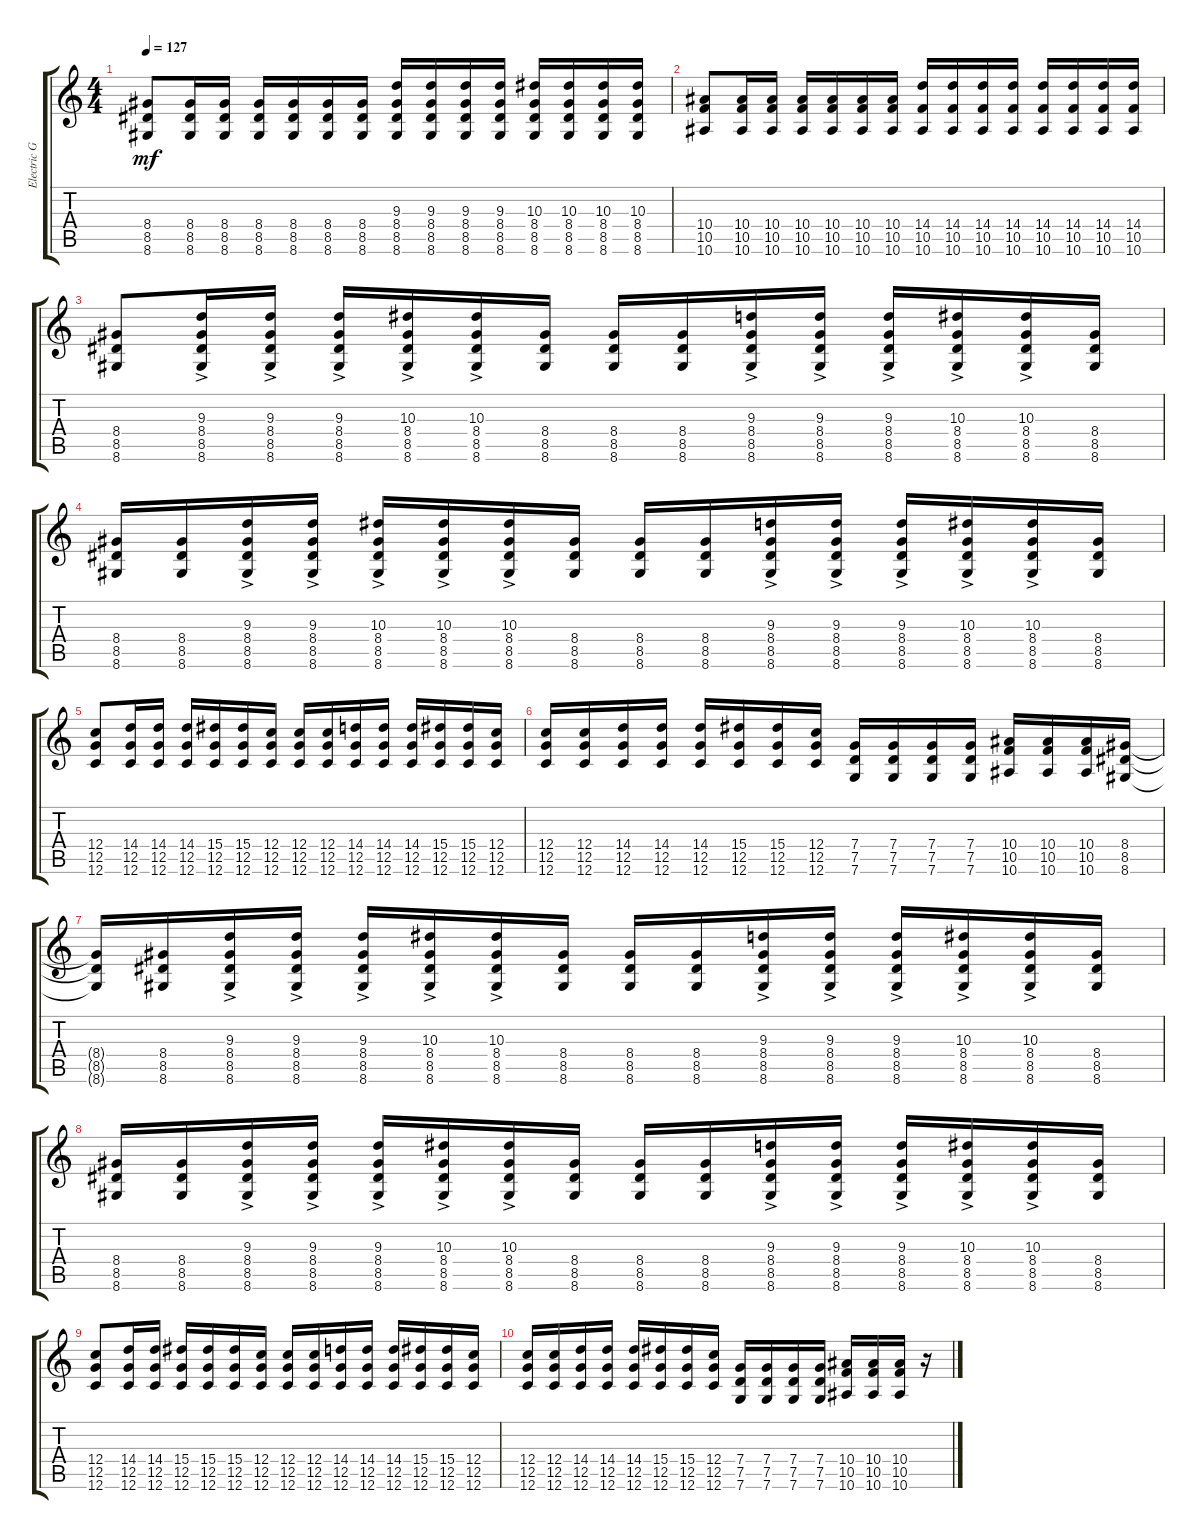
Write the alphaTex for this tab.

\track ("Electric Guitar" "Electric G") {instrument overdrivenguitar}
\staff {score tabs}
\tuning (D4 A3 F3 C3 G2 C2) {hide}
\ts (4 4)
\tempo 127
\clef g2
\ks c
(8.4 8.5 8.6).8{dy mf} (8.4 8.5 8.6).16 (8.4 8.5 8.6).16 (8.4 8.5 8.6).16 (8.4 8.5 8.6).16 (8.4 8.5 8.6).16 (8.4 8.5 8.6).16 (9.3 8.4 8.5 8.6).16 (9.3 8.4 8.5 8.6).16 (9.3 8.4 8.5 8.6).16 (9.3 8.4 8.5 8.6).16 (10.3 8.4 8.5 8.6).16 (10.3 8.4 8.5 8.6).16 (10.3 8.4 8.5 8.6).16 (10.3 8.4 8.5 8.6).16 |
(10.4 10.5 10.6).8 (10.4 10.5 10.6).16 (10.4 10.5 10.6).16 (10.4 10.5 10.6).16 (10.4 10.5 10.6).16 (10.4 10.5 10.6).16 (10.4 10.5 10.6).16 (14.4 10.5 10.6).16 (14.4 10.5 10.6).16 (14.4 10.5 10.6).16 (14.4 10.5 10.6).16 (14.4 10.5 10.6).16 (14.4 10.5 10.6).16 (14.4 10.5 10.6).16 (14.4 10.5 10.6).16 |
(8.4 8.5 8.6).8 (9.3{ac} 8.4 8.5 8.6).16 (9.3{ac} 8.4 8.5 8.6).16 (9.3{ac} 8.4 8.5 8.6).16 (10.3{ac} 8.4 8.5 8.6).16 (10.3{ac} 8.4 8.5 8.6).16 (8.4 8.5 8.6).16 (8.4 8.5 8.6).16 (8.4 8.5 8.6).16 (9.3{ac} 8.4 8.5 8.6).16 (9.3{ac} 8.4 8.5 8.6).16 (9.3{ac} 8.4 8.5 8.6).16 (10.3{ac} 8.4 8.5 8.6).16 (10.3{ac} 8.4 8.5 8.6).16 (8.4 8.5 8.6).16 |
(8.4 8.5 8.6).16 (8.4 8.5 8.6).16 (9.3{ac} 8.4 8.5 8.6).16 (9.3{ac} 8.4 8.5 8.6).16 (10.3{ac} 8.4 8.5 8.6).16 (10.3{ac} 8.4 8.5 8.6).16 (10.3{ac} 8.4 8.5 8.6).16 (8.4 8.5 8.6).16 (8.4 8.5 8.6).16 (8.4 8.5 8.6).16 (9.3{ac} 8.4 8.5 8.6).16 (9.3{ac} 8.4 8.5 8.6).16 (9.3{ac} 8.4 8.5 8.6).16 (10.3{ac} 8.4 8.5 8.6).16 (10.3{ac} 8.4 8.5 8.6).16 (8.4 8.5 8.6).16 |
(12.4 12.5 12.6).8 (14.4 12.5 12.6).16 (14.4 12.5 12.6).16 (14.4 12.5 12.6).16 (15.4 12.5 12.6).16 (15.4 12.5 12.6).16 (12.4 12.5 12.6).16 (12.4 12.5 12.6).16 (12.4 12.5 12.6).16 (14.4 12.5 12.6).16 (14.4 12.5 12.6).16 (14.4 12.5 12.6).16 (15.4 12.5 12.6).16 (15.4 12.5 12.6).16 (12.4 12.5 12.6).16 |
(12.4 12.5 12.6).16 (12.4 12.5 12.6).16 (14.4 12.5 12.6).16 (14.4 12.5 12.6).16 (14.4 12.5 12.6).16 (15.4 12.5 12.6).16 (15.4 12.5 12.6).16 (12.4 12.5 12.6).16 (7.4 7.5 7.6).16 (7.4 7.5 7.6).16 (7.4 7.5 7.6).16 (7.4 7.5 7.6).16 (10.4 10.5 10.6).16 (10.4 10.5 10.6).16 (10.4 10.5 10.6).16 (8.4 8.5 8.6).16 |
(8.4{t} 8.5{t} 8.6{t}).16 (8.4 8.5 8.6).16 (9.3{ac} 8.4 8.5 8.6).16 (9.3{ac} 8.4 8.5 8.6).16 (9.3{ac} 8.4 8.5 8.6).16 (10.3{ac} 8.4 8.5 8.6).16 (10.3{ac} 8.4 8.5 8.6).16 (8.4 8.5 8.6).16 (8.4 8.5 8.6).16 (8.4 8.5 8.6).16 (9.3{ac} 8.4 8.5 8.6).16 (9.3{ac} 8.4 8.5 8.6).16 (9.3{ac} 8.4 8.5 8.6).16 (10.3{ac} 8.4 8.5 8.6).16 (10.3{ac} 8.4 8.5 8.6).16 (8.4 8.5 8.6).16 |
(8.4 8.5 8.6).16 (8.4 8.5 8.6).16 (9.3{ac} 8.4 8.5 8.6).16 (9.3{ac} 8.4 8.5 8.6).16 (9.3{ac} 8.4 8.5 8.6).16 (10.3{ac} 8.4 8.5 8.6).16 (10.3{ac} 8.4 8.5 8.6).16 (8.4 8.5 8.6).16 (8.4 8.5 8.6).16 (8.4 8.5 8.6).16 (9.3{ac} 8.4 8.5 8.6).16 (9.3{ac} 8.4 8.5 8.6).16 (9.3{ac} 8.4 8.5 8.6).16 (10.3{ac} 8.4 8.5 8.6).16 (10.3{ac} 8.4 8.5 8.6).16 (8.4 8.5 8.6).16 |
(12.4 12.5 12.6).8 (14.4 12.5 12.6).16 (14.4 12.5 12.6).16 (15.4 12.5 12.6).16 (15.4 12.5 12.6).16 (15.4 12.5 12.6).16 (12.4 12.5 12.6).16 (12.4 12.5 12.6).16 (12.4 12.5 12.6).16 (14.4 12.5 12.6).16 (14.4 12.5 12.6).16 (14.4 12.5 12.6).16 (15.4 12.5 12.6).16 (15.4 12.5 12.6).16 (12.4 12.5 12.6).16 |
(12.4 12.5 12.6).16 (12.4 12.5 12.6).16 (14.4 12.5 12.6).16 (14.4 12.5 12.6).16 (14.4 12.5 12.6).16 (15.4 12.5 12.6).16 (15.4 12.5 12.6).16 (12.4 12.5 12.6).16 (7.4 7.5 7.6).16 (7.4 7.5 7.6).16 (7.4 7.5 7.6).16 (7.4 7.5 7.6).16 (10.4 10.5 10.6).16 (10.4 10.5 10.6).16 (10.4 10.5 10.6).16 r.16
